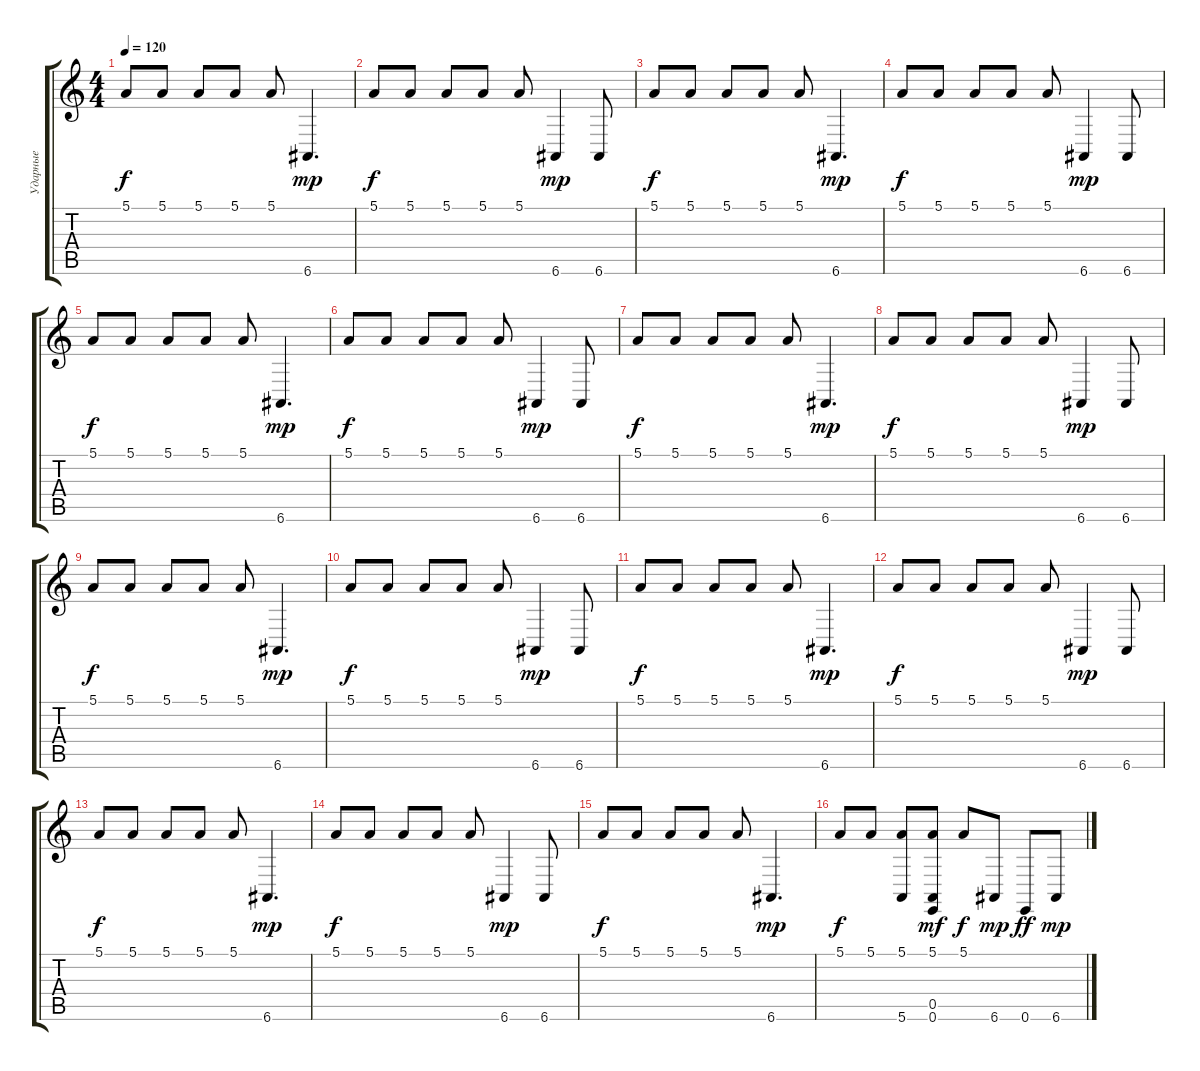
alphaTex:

\track ("Ударные" "Ударные") {instrument acousticgrandpiano}
\staff {score tabs}
\tuning (E4 B3 G3 D3 A2 E2) {hide}
\ts (4 4)
\tempo 120
\clef g2
\ks c
5.1.8{dy f} 5.1.8 5.1.8 5.1.8 5.1.8 6.6.4{d dy mp} |
5.1.8{dy f} 5.1.8 5.1.8 5.1.8 5.1.8 6.6.4{dy mp} 6.6.8 |
5.1.8{dy f} 5.1.8 5.1.8 5.1.8 5.1.8 6.6.4{d dy mp} |
5.1.8{dy f} 5.1.8 5.1.8 5.1.8 5.1.8 6.6.4{dy mp} 6.6.8 |
5.1.8{dy f} 5.1.8 5.1.8 5.1.8 5.1.8 6.6.4{d dy mp} |
5.1.8{dy f} 5.1.8 5.1.8 5.1.8 5.1.8 6.6.4{dy mp} 6.6.8 |
5.1.8{dy f} 5.1.8 5.1.8 5.1.8 5.1.8 6.6.4{d dy mp} |
5.1.8{dy f} 5.1.8 5.1.8 5.1.8 5.1.8 6.6.4{dy mp} 6.6.8 |
5.1.8{dy f} 5.1.8 5.1.8 5.1.8 5.1.8 6.6.4{d dy mp} |
5.1.8{dy f} 5.1.8 5.1.8 5.1.8 5.1.8 6.6.4{dy mp} 6.6.8 |
5.1.8{dy f} 5.1.8 5.1.8 5.1.8 5.1.8 6.6.4{d dy mp} |
5.1.8{dy f} 5.1.8 5.1.8 5.1.8 5.1.8 6.6.4{dy mp} 6.6.8 |
5.1.8{dy f} 5.1.8 5.1.8 5.1.8 5.1.8 6.6.4{d dy mp} |
5.1.8{dy f} 5.1.8 5.1.8 5.1.8 5.1.8 6.6.4{dy mp} 6.6.8 |
5.1.8{dy f} 5.1.8 5.1.8 5.1.8 5.1.8 6.6.4{d dy mp} |
5.1.8{dy f} 5.1.8 (5.1 5.6).8 (5.1 0.5 0.6).8{dy mf} 5.1.8{dy f} 6.6.8{dy mp} 0.6.8{dy ff} 6.6.8{dy mp}
